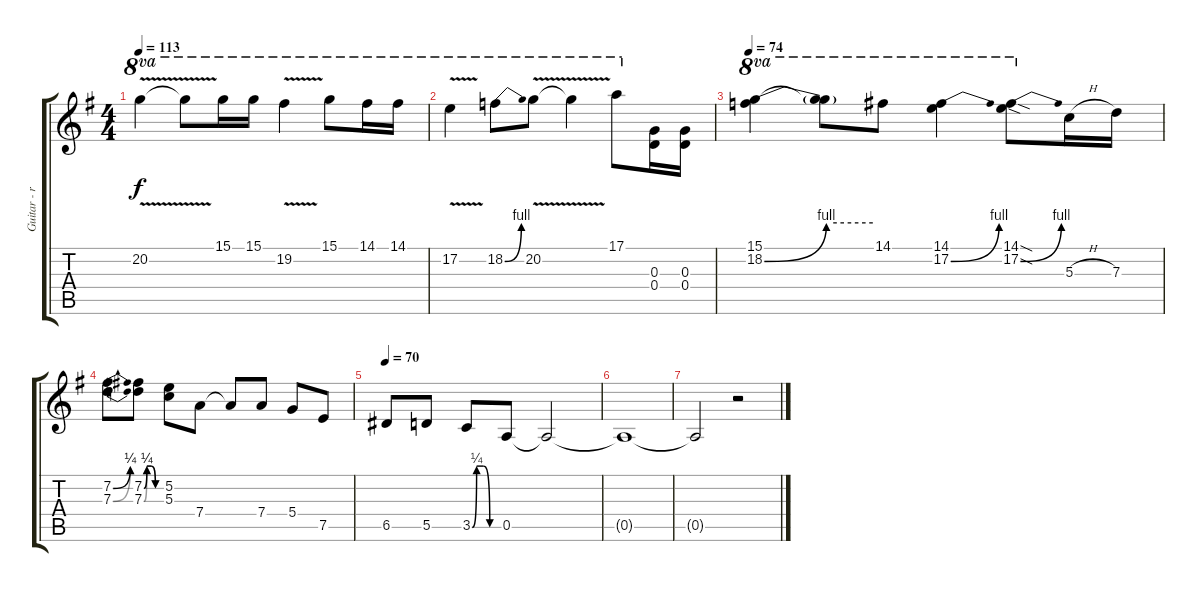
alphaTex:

\track ("Guitar - rhythm - left" "Guitar - r") {instrument overdrivenguitar}
\staff {score tabs}
\tuning (E4 B3 G3 D3 A2 E2) {hide}
\ts (4 4)
\tempo 113
\clef g2
\ks g
20.2{v}.4{ot 8va dy f} 20.2{t}.8{ot 8va} 15.1.16{ot 8va} 15.1.16{ot 8va} 19.2{v}.4{ot 8va} 15.1.8{ot 8va} 14.1.16{ot 8va} 14.1.16{ot 8va} |
17.2{v}.4{ot 8va} 18.2{be (bend 0 0 60 4)}.8{ot 8va} 20.2{v}.8{ot 8va} 20.2{v t}.4{ot 8va} 17.1.8{ot 8va} (0.3 0.4).16 (0.3 0.4).16 |
\tempo 74
(15.1 18.2{be (bend 0 0 60 4)}).4{ot 8va} (15.1{t} 18.2{be (hold 0 4 60 4) t}).8{ot 8va} 14.1.8{ot 8va} (14.1 17.2{be (bend 0 0 60 4)}).4{ot 8va} (14.1{sod} 17.2{be (bend 0 0 60 4) sod}).8{ot 8va} 5.3{h}.16 7.3.16 |
(7.2{be (bend 0 0 60 1)} 7.3{be (bend 0 0 60 1)}).8 (7.2{be (custom 0 0 10 1 25 1 40 0 60 0)} 7.3{be (custom 0 0 10 1 25 1 40 0 60 0)}).8 (5.2 5.3).8 7.4.8 7.4{t}.8 7.4.8 5.4.8 7.5.8 |
\tempo 70
6.5.8 5.5.8 3.5{be (custom 0 0 10 1 25 1 40 0 60 0)}.8 0.5.8 0.5{t}.2 |
0.5{t}.1 |
0.5{t}.2 r.2
